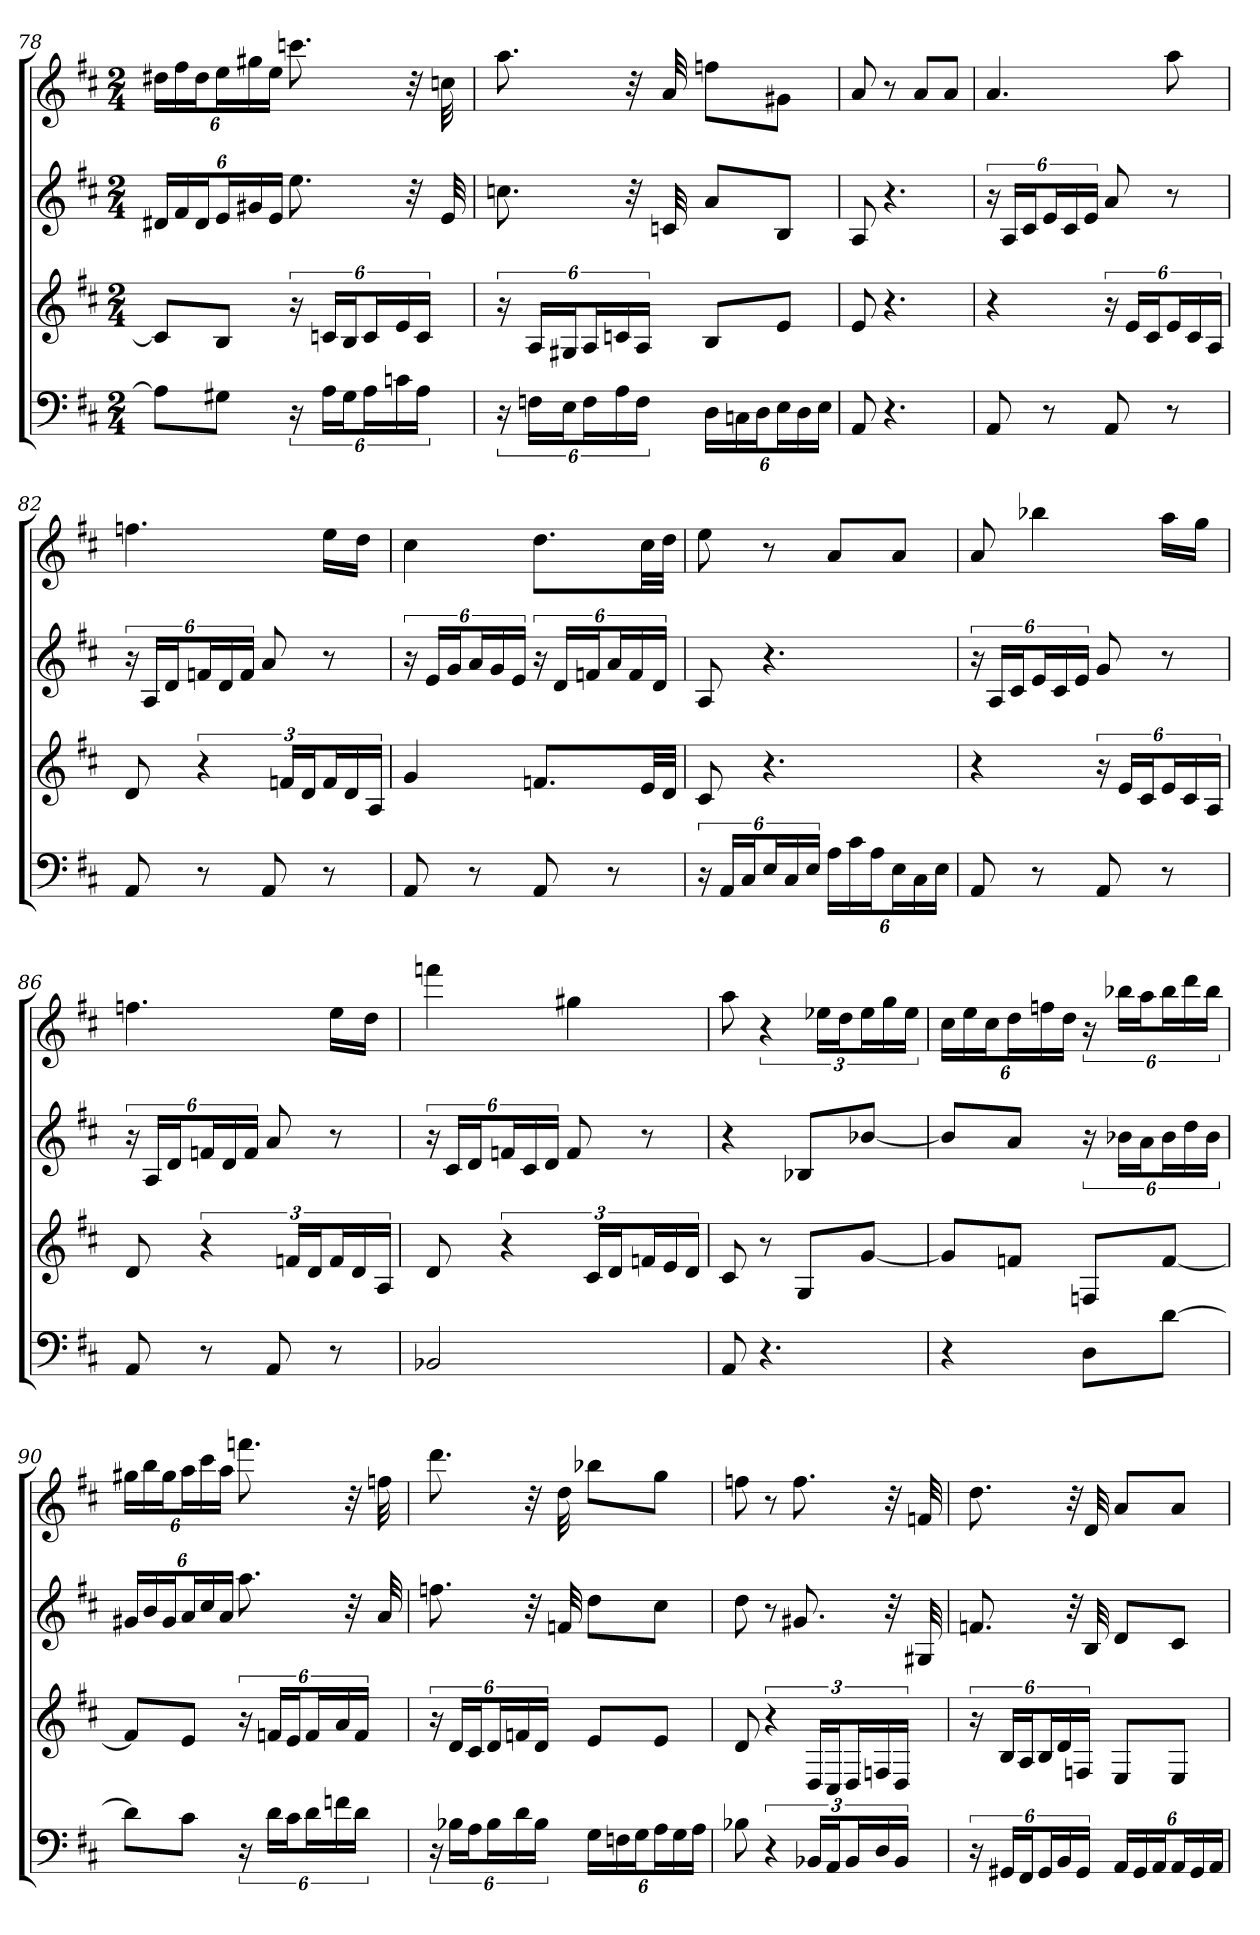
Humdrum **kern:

**kern	**kern	**kern	**kern
*part4	*part3	*part2	*part1
*staff4	*staff3	*staff2	*staff1
*k[f#c#]	*k[f#c#]	*k[f#c#]	*k[f#c#]
*D:	*D:	*D:	*D:
*M2/4	*M2/4	*M2/4	*M2/4
=78	=78	=78	=78
8AL]	8cL]	24d#XLL	24dd#XLL
.	.	24f#	24ff#
.	.	24d#J	24dd#J
8G#XJ	8BJ	24eL	24eeL
.	.	24g#X	24gg#X
.	.	24eJJ	24eeJJ
24r	24r	8.ee	8.cccn
24ALL	24cnLL	.	.
24G#J	24BJ	.	.
24AL	24cL	.	.
24cn	24e	.	.
.	.	32r	32r
24AJJ	24cJJ	.	.
.	.	32e	32ccn
=79	=79	=79	=79
24r	24r	8.ccn	8.aa
24FnLL	24ALL	.	.
24EJ	24G#XJ	.	.
24FL	24AL	.	.
24A	24cn	.	.
.	.	32r	32r
24FJJ	24AJJ	.	.
.	.	32cn	32a
24DLL	8BL	8aL	8ffnL
24Cn	.	.	.
24DJ	.	.	.
24EL	8eJ	8BJ	8g#XJ
24D	.	.	.
24EJJ	.	.	.
=80	=80	=80	=80
8AA	8e	8A	8a
4.r	4.r	4.r	8r
.	.	.	8aL
.	.	.	8aJ
=81	=81	=81	=81
8AA	4r	24r	4.a
.	.	24ALL	.
.	.	24c#J	.
8r	.	24eL	.
.	.	24c#	.
.	.	24eJJ	.
8AA	24r	8a	.
.	24eLL	.	.
.	24c#J	.	.
8r	24eL	8r	8aa
.	24c#	.	.
.	24AJJ	.	.
=82	=82	=82	=82
8AA	8d	24r	4.ffn
.	.	24ALL	.
.	.	24dJ	.
8r	6r	24fnL	.
.	.	24d	.
.	.	24fJJ	.
8AA	.	8a	.
.	24fnLL	.	.
.	24dJ	.	.
8r	24fL	8r	16eeLL
.	24d	.	.
.	.	.	16ddJJ
.	24AJJ	.	.
=83	=83	=83	=83
8AA	4g	24r	4cc#
.	.	24eLL	.
.	.	24gJ	.
8r	.	24aL	.
.	.	24g	.
.	.	24eJJ	.
8AA	8.fnL	24r	8.ddL
.	.	24dLL	.
.	.	24fnJ	.
8r	.	24aL	.
.	.	24f	.
.	32eLL	.	32cc#LL
.	.	24dJJ	.
.	32dJJJ	.	32ddJJJ
=84	=84	=84	=84
24r	8c#	8A	8ee
24AALL	.	.	.
24C#J	.	.	.
24EL	4.r	4.r	8r
24C#	.	.	.
24EJJ	.	.	.
24ALL	.	.	8aL
24c#	.	.	.
24AJ	.	.	.
24EL	.	.	8aJ
24C#	.	.	.
24EJJ	.	.	.
=85	=85	=85	=85
8AA	4r	24r	8a
.	.	24ALL	.
.	.	24c#J	.
8r	.	24eL	4bb-X
.	.	24c#	.
.	.	24eJJ	.
8AA	24r	8g	.
.	24eLL	.	.
.	24c#J	.	.
8r	24eL	8r	16aaLL
.	24c#	.	.
.	.	.	16ggJJ
.	24AJJ	.	.
=86	=86	=86	=86
8AA	8d	24r	4.ffn
.	.	24ALL	.
.	.	24dJ	.
8r	6r	24fnL	.
.	.	24d	.
.	.	24fJJ	.
8AA	.	8a	.
.	24fnLL	.	.
.	24dJ	.	.
8r	24fL	8r	16eeLL
.	24d	.	.
.	.	.	16ddJJ
.	24AJJ	.	.
=87	=87	=87	=87
2BB-X	8d	24r	4fffn
.	.	24c#LL	.
.	.	24dJ	.
.	6r	24fnL	.
.	.	24c#	.
.	.	24dJJ	.
.	.	8f	4gg#X
.	24c#LL	.	.
.	24dJ	.	.
.	24fnL	8r	.
.	24e	.	.
.	24dJJ	.	.
=88	=88	=88	=88
8AA	8c#	4r	8aa
4.r	8r	.	6r
.	8GL	8B-XL	.
.	.	.	24ee-XLL
.	.	.	24ddJ
.	[8gJ	[8b-XJ	24ee-L
.	.	.	24gg
.	.	.	24ee-JJ
=89	=89	=89	=89
4r	8gL]	8b-L]	24cc#LL
.	.	.	24ee
.	.	.	24cc#J
.	8fnJ	8aJ	24ddL
.	.	.	24ffn
.	.	.	24ddJJ
8DL	8FnL	24r	24r
.	.	24b-XLL	24bb-XLL
.	.	24aJ	24aaJ
[8dJ	[8fJ	24b-L	24bb-L
.	.	24dd	24ddd
.	.	24b-JJ	24bb-JJ
=90	=90	=90	=90
8dL]	8fL]	24g#XLL	24gg#XLL
.	.	24b	24bb
.	.	24g#J	24gg#J
8c#J	8eJ	24aL	24aaL
.	.	24cc#	24ccc#
.	.	24aJJ	24aaJJ
24r	24r	8.aa	8.fffn
24dLL	24fnLL	.	.
24c#J	24eJ	.	.
24dL	24fL	.	.
24fn	24a	.	.
.	.	32r	32r
24dJJ	24fJJ	.	.
.	.	32a	32ffn
=91	=91	=91	=91
24r	24r	8.ffn	8.ddd
24B-XLL	24dLL	.	.
24AJ	24c#J	.	.
24B-L	24dL	.	.
24d	24fn	.	.
.	.	32r	32r
24B-JJ	24dJJ	.	.
.	.	32fn	32dd
24GLL	8eL	8ddL	8bb-XL
24Fn	.	.	.
24GJ	.	.	.
24AL	8eJ	8cc#J	8ggJ
24G	.	.	.
24AJJ	.	.	.
=92	=92	=92	=92
8B-X	8d	8dd	8ffn
6r	6r	8r	8r
.	.	8.g#X	8.ff
24BB-XLL	24DLL	.	.
24AAJ	24C#J	.	.
24BB-L	24DL	.	.
24D	24Fn	.	.
.	.	32r	32r
24BB-JJ	24DJJ	.	.
.	.	32G#X	32fn
=93	=93	=93	=93
24r	24r	8.fn	8.dd
24GG#XLL	24BLL	.	.
24FF#J	24AJ	.	.
24GG#L	24BL	.	.
24BB	24d	.	.
.	.	32r	32r
24GG#JJ	24FnJJ	.	.
.	.	32B	32d
24AALL	8EL	8dL	8aL
24GG#	.	.	.
24AAJ	.	.	.
24AAL	8EJ	8c#J	8aJ
24GG#	.	.	.
24AAJJ	.	.	.
=	=	=	=
*-	*-	*-	*-
